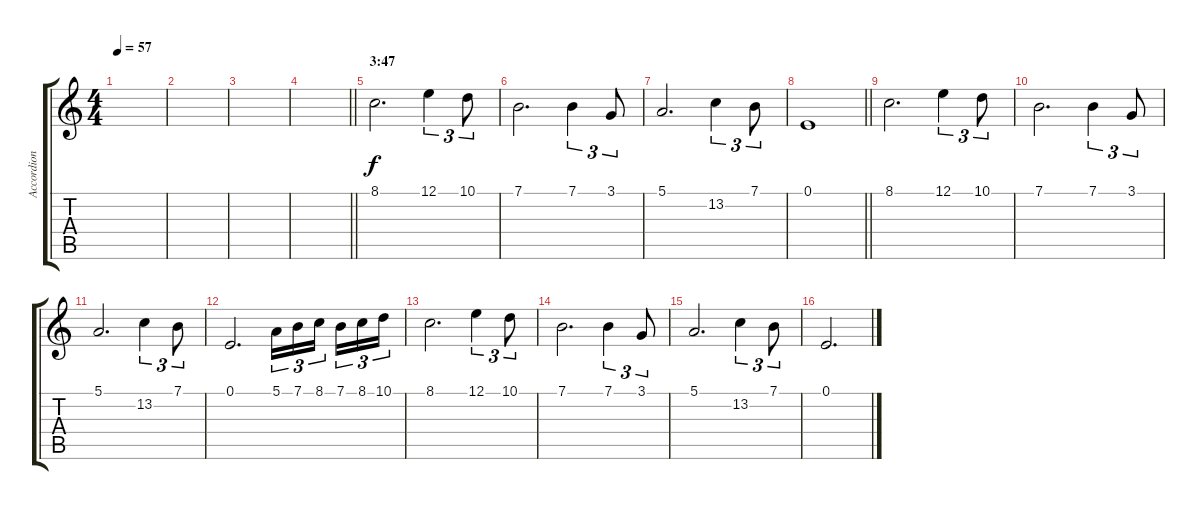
\track ("Accordion" "Accordion") {instrument accordion}
\staff {score tabs}
\tuning (E4 B3 G3 D3 A2 E2) {hide}
\ts (4 4)
\tempo 57
\clef g2
\ks c
|
|
|
\barLineRight lightlight
|
\section ("" "3:47")
8.1.2{d} 12.1.4{tu (3 2)} 10.1.8{tu (3 2)} |
7.1.2{d} 7.1.4{tu (3 2)} 3.1.8{tu (3 2)} |
5.1.2{d} 13.2.4{tu (3 2)} 7.1.8{tu (3 2)} |
\barLineRight lightlight
0.1.1 |
8.1.2{d} 12.1.4{tu (3 2)} 10.1.8{tu (3 2)} |
7.1.2{d} 7.1.4{tu (3 2)} 3.1.8{tu (3 2)} |
5.1.2{d} 13.2.4{tu (3 2)} 7.1.8{tu (3 2)} |
0.1.2{d} 5.1.16{tu (3 2)} 7.1.16{tu (3 2)} 8.1.16{tu (3 2) beam splitsecondary} 7.1.16{tu (3 2)} 8.1.16{tu (3 2)} 10.1.16{tu (3 2)} |
8.1.2{d} 12.1.4{tu (3 2)} 10.1.8{tu (3 2)} |
7.1.2{d} 7.1.4{tu (3 2)} 3.1.8{tu (3 2)} |
5.1.2{d} 13.2.4{tu (3 2)} 7.1.8{tu (3 2)} |
0.1.2{d}
